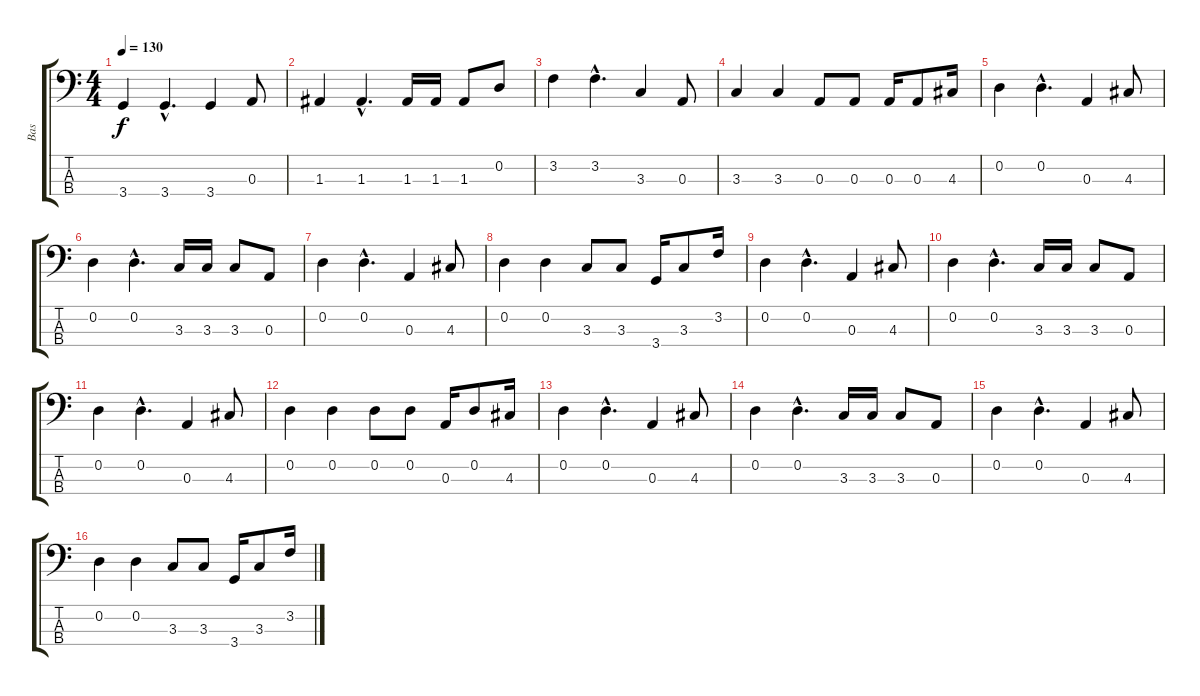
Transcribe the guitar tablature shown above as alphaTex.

\track ("Bas" "Bas") {instrument electricbassfinger}
\staff {score tabs}
\tuning (G2 D2 A1 E1) {hide}
\ts (4 4)
\tempo 130
\clef f4
\ks c
3.4.4{dy f} 3.4{hac}.4{d} 3.4.4 0.3.8 |
1.3.4 1.3{hac}.4{d} 1.3.16 1.3.16 1.3.8 0.2.8 |
3.2.4 3.2{hac}.4{d} 3.3.4 0.3.8 |
3.3.4 3.3.4 0.3.8 0.3.8 0.3.16 0.3.8 4.3.16 |
0.2.4 0.2{hac}.4{d} 0.3.4 4.3.8 |
0.2.4 0.2{hac}.4{d} 3.3.16 3.3.16 3.3.8 0.3.8 |
0.2.4 0.2{hac}.4{d} 0.3.4 4.3.8 |
0.2.4 0.2.4 3.3.8 3.3.8 3.4.16 3.3.8 3.2.16 |
0.2.4 0.2{hac}.4{d} 0.3.4 4.3.8 |
0.2.4 0.2{hac}.4{d} 3.3.16 3.3.16 3.3.8 0.3.8 |
0.2.4 0.2{hac}.4{d} 0.3.4 4.3.8 |
0.2.4 0.2.4 0.2.8 0.2.8 0.3.16 0.2.8 4.3.16 |
0.2.4 0.2{hac}.4{d} 0.3.4 4.3.8 |
0.2.4 0.2{hac}.4{d} 3.3.16 3.3.16 3.3.8 0.3.8 |
0.2.4 0.2{hac}.4{d} 0.3.4 4.3.8 |
0.2.4 0.2.4 3.3.8 3.3.8 3.4.16 3.3.8 3.2.16
